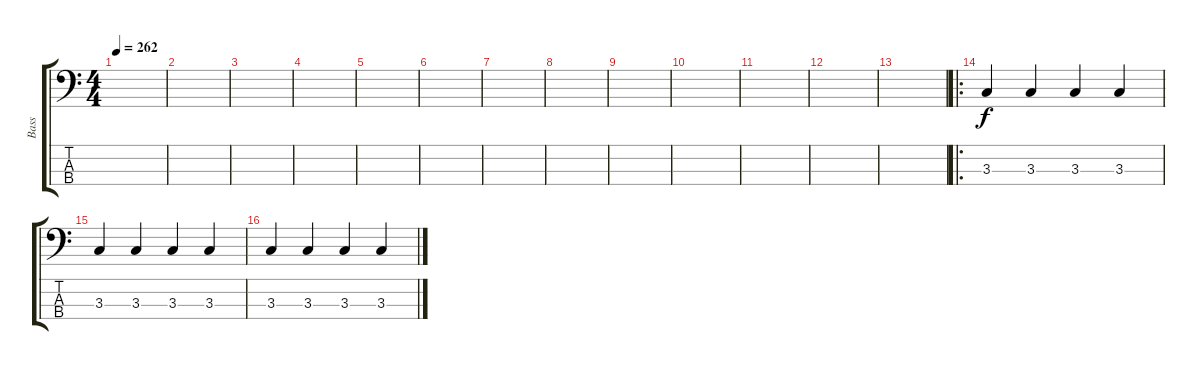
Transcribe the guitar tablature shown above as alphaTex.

\track ("Bass" "Bass") {instrument electricbassfinger}
\staff {score tabs}
\tuning (G2 D2 A1 E1) {hide}
\ts (4 4)
\tempo 262
\clef f4
\ks c
|
|
|
|
|
|
|
|
|
|
|
|
|
\ro
3.3.4 3.3.4 3.3.4 3.3.4 |
3.3.4 3.3.4 3.3.4 3.3.4 |
3.3.4 3.3.4 3.3.4 3.3.4
